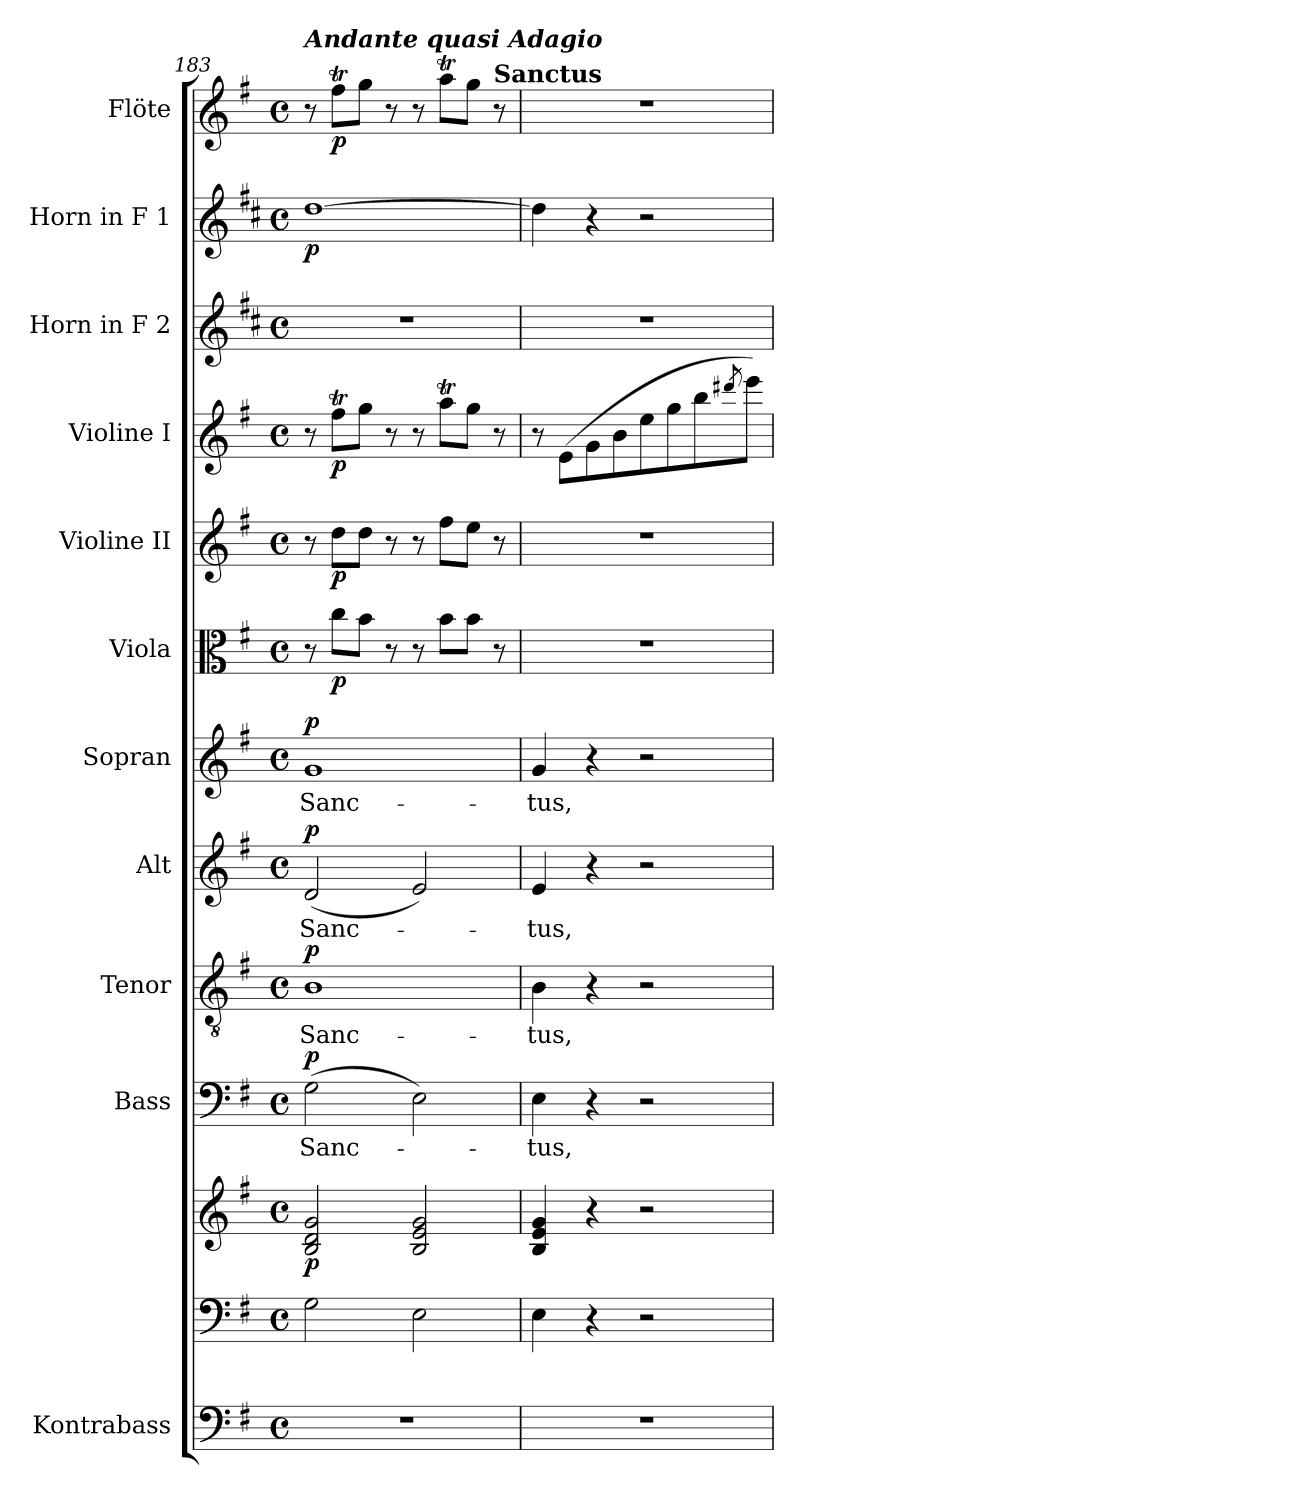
**kern	**kern	**kern	**dynam	**kern	**text	**dynam	**kern	**text	**dynam	**kern	**text	**dynam	**kern	**text	**dynam	**kern	**dynam	**kern	**dynam	**kern	**dynam	**kern	**kern	**dynam	**kern	**dynam
*part12	*part11	*part11	*part11	*part10	*part10	*part10	*part9	*part9	*part9	*part8	*part8	*part8	*part7	*part7	*part7	*part6	*part6	*part5	*part5	*part4	*part4	*part3	*part2	*part2	*part1	*part1
*staff13	*staff12	*staff11	*staff11/12	*staff10	*staff10	*staff10	*staff9	*staff9	*staff9	*staff8	*staff8	*staff8	*staff7	*staff7	*staff7	*staff6	*staff6	*staff5	*staff5	*staff4	*staff4	*staff3	*staff2	*staff2	*staff1	*staff1
*I"Kontrabass	*	*	*	*I"Bass	*	*	*I"Tenor	*	*	*I"Alt	*	*	*I"Sopran	*	*	*I"Viola	*	*I"Violine II	*	*I"Violine I	*	*I"Horn in F 2	*I"Horn in F 1	*	*I"Flöte	*
*I'Kb.	*	*	*	*I'B.	*	*	*I'T.	*	*	*I'A.	*	*	*I'S.	*	*	*I'Vla.	*	*I'Vl. II	*	*I'Vl. I	*	*	*	*	*I'Fl.	*
!!LO:PB:g=z
*clefF4	*clefF4	*clefG2	*	*clefF4	*	*	*clefGv2	*	*	*clefG2	*	*	*clefG2	*	*	*clefC3	*	*clefG2	*	*clefG2	*	*clefG2	*clefG2	*	*clefG2	*
*ITrd7c12	*	*	*	*	*	*	*	*	*	*	*	*	*	*	*	*	*	*	*	*	*	*ITrd4c7	*ITrd4c7	*	*	*
*k[f#]	*k[f#]	*k[f#]	*	*k[f#]	*	*	*k[f#]	*	*	*k[f#]	*	*	*k[f#]	*	*	*k[f#]	*	*k[f#]	*	*k[f#]	*	*k[f#]	*k[f#]	*	*k[f#]	*
*G:	*G:	*G:	*	*G:	*	*	*G:	*	*	*G:	*	*	*G:	*	*	*G:	*	*G:	*	*G:	*	*G:	*G:	*	*G:	*
*M4/4	*M4/4	*M4/4	*	*M4/4	*	*	*M4/4	*	*	*M4/4	*	*	*M4/4	*	*	*M4/4	*	*M4/4	*	*M4/4	*	*M4/4	*M4/4	*	*M4/4	*
*met(c)	*met(c)	*met(c)	*	*met(c)	*	*	*met(c)	*	*	*met(c)	*	*	*met(c)	*	*	*met(c)	*	*met(c)	*	*met(c)	*	*met(c)	*met(c)	*	*met(c)	*
=183	=183	=183	=183	=183	=183	=183	=183	=183	=183	=183	=183	=183	=183	=183	=183	=183	=183	=183	=183	=183	=183	=183	=183	=183	=183	=183
!	!	!	!	!	!	!	!	!	!	!	!	!	!	!	!	!	!	!	!	!	!	!	!	!	!LO:TX:a:Bi:t=Andante quasi Adagio	!
!	!	!	!LO:DY:b	!	!LO:LY:b	!LO:DY:a	!	!LO:LY:b	!LO:DY:a	!	!LO:LY:b	!LO:DY:a	!	!LO:LY:b	!LO:DY:a	!	!	!	!	!	!	!	!	!LO:DY:b	!	!
1r	2G\	2B/ 2d/ 2g/	p	(>2G\	Sanc-	p	1B	Sanc-	p	(<2d/	Sanc-	p	1g	Sanc-	p	8r	.	8r	.	8r	.	1r	[1g	p	8r	.
!	!	!	!	!	!	!	!	!	!	!	!	!	!	!	!	!	!LO:DY:b	!	!LO:DY:b	!	!LO:DY:b	!	!	!	!	!LO:DY:b
.	.	.	.	.	.	.	.	.	.	.	.	.	.	.	.	8cc\L	p	8dd\L	p	8ff#t\L	p	.	.	.	8ff#t\L	p
.	.	.	.	.	.	.	.	.	.	.	.	.	.	.	.	8b\J	.	8dd\J	.	8gg\J	.	.	.	.	8gg\J	.
.	.	.	.	.	.	.	.	.	.	.	.	.	.	.	.	8r	.	8r	.	8r	.	.	.	.	8r	.
.	2E\	2B/ 2e/ 2g/	.	2E\)	.	.	.	.	.	2e/)	.	.	.	.	.	8r	.	8r	.	8r	.	.	.	.	8r	.
.	.	.	.	.	.	.	.	.	.	.	.	.	.	.	.	8b\L	.	8ff#\L	.	8aaT\L	.	.	.	.	8aaT\L	.
.	.	.	.	.	.	.	.	.	.	.	.	.	.	.	.	8b\J	.	8ee\J	.	8gg\J	.	.	.	.	8gg\J	.
!	!	!	!	!	!	!	!	!	!	!	!	!	!	!	!	!	!	!	!	!	!	!	!	!	!LO:TX:a:B:t=Sanctus	!
.	.	.	.	.	.	.	.	.	.	.	.	.	.	.	.	8r	.	8r	.	8r	.	.	.	.	8r	.
=184	=184	=184	=184	=184	=184	=184	=184	=184	=184	=184	=184	=184	=184	=184	=184	=184	=184	=184	=184	=184	=184	=184	=184	=184	=184	=184
!	!	!	!	!	!LO:LY:b	!	!	!LO:LY:b	!	!	!LO:LY:b	!	!	!LO:LY:b	!	!	!	!	!	!	!	!	!	!	!	!
1r	4E\	4B/ 4e/ 4g/	.	4E\	-tus,	.	4B\	-tus,	.	4e/	-tus,	.	4g/	-tus,	.	1r	.	1r	.	8r	.	1r	4g\]	.	1r	.
.	.	.	.	.	.	.	.	.	.	.	.	.	.	.	.	.	.	.	.	(>8e\L	.	.	.	.	.	.
.	4r	4r	.	4r	.	.	4r	.	.	4r	.	.	4r	.	.	.	.	.	.	8g\	.	.	4r	.	.	.
.	.	.	.	.	.	.	.	.	.	.	.	.	.	.	.	.	.	.	.	8b\	.	.	.	.	.	.
.	2r	2r	.	2r	.	.	2r	.	.	2r	.	.	2r	.	.	.	.	.	.	8ee\	.	.	2r	.	.	.
.	.	.	.	.	.	.	.	.	.	.	.	.	.	.	.	.	.	.	.	8gg\	.	.	.	.	.	.
.	.	.	.	.	.	.	.	.	.	.	.	.	.	.	.	.	.	.	.	8bb\	.	.	.	.	.	.
.	.	.	.	.	.	.	.	.	.	.	.	.	.	.	.	.	.	.	.	8qddd#X/	.	.	.	.	.	.
.	.	.	.	.	.	.	.	.	.	.	.	.	.	.	.	.	.	.	.	8eee\J)	.	.	.	.	.	.
=	=	=	=	=	=	=	=	=	=	=	=	=	=	=	=	=	=	=	=	=	=	=	=	=	=	=
*-	*-	*-	*-	*-	*-	*-	*-	*-	*-	*-	*-	*-	*-	*-	*-	*-	*-	*-	*-	*-	*-	*-	*-	*-	*-	*-
